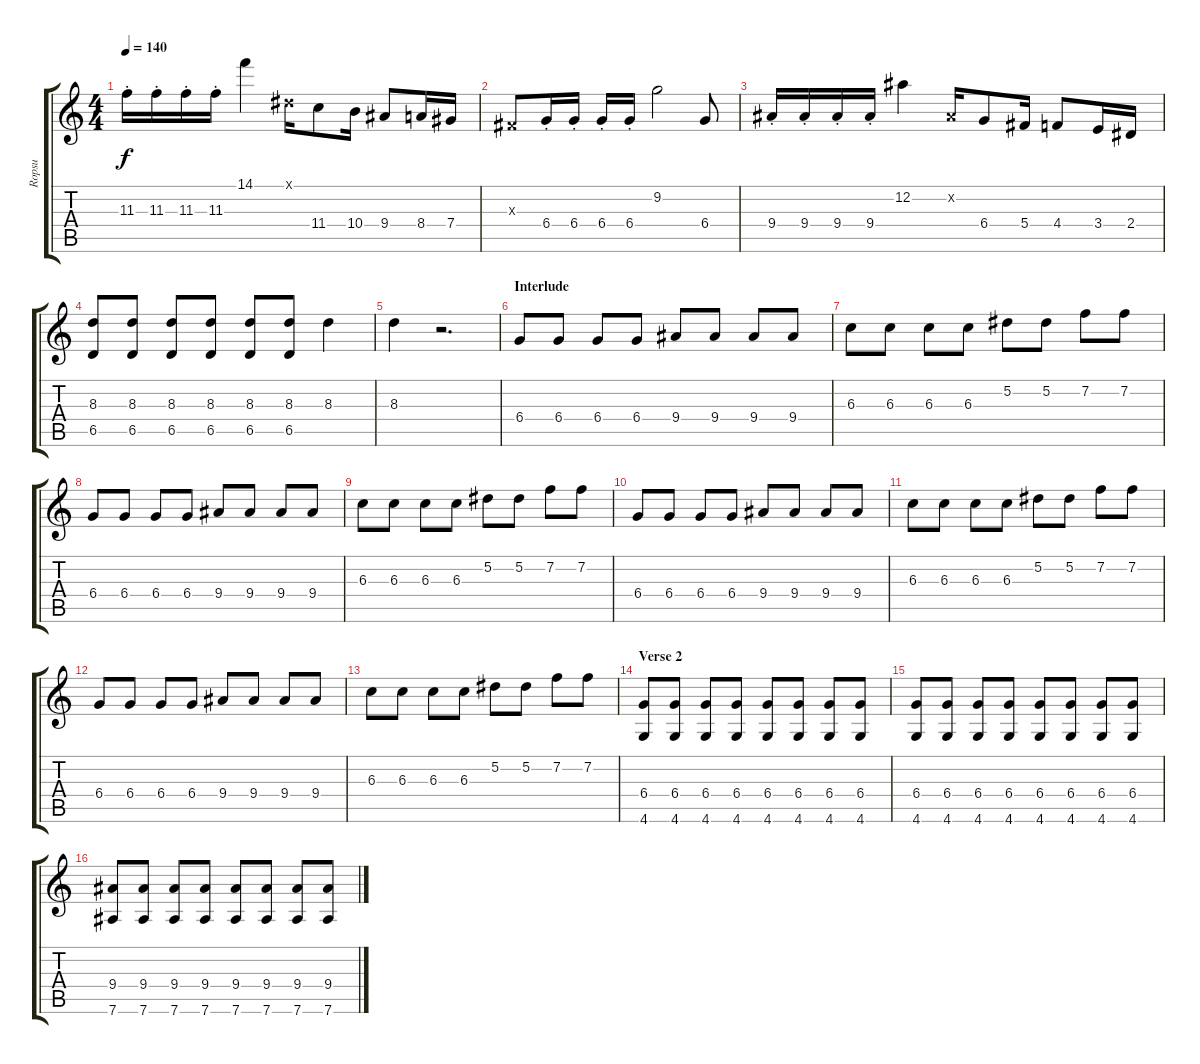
\track ("Ropsu" "Ropsu") {instrument overdrivenguitar}
\staff {score tabs}
\tuning (Eb4 Bb3 Gb3 Db3 Ab2 Eb2) {hide}
\ts (4 4)
\tempo 140
\clef g2
\ks c
11.3{st}.16{dy f} 11.3{st}.16 11.3{st}.16 11.3{st}.16 14.1.4 0.1{x}.16 11.4.8 10.4.16 9.4.8 8.4.16 7.4.16 |
0.3{x}.8 6.4{st}.16 6.4{st}.16 6.4{st}.16 6.4{st}.16 9.2.2 6.4.8 |
9.4{st}.16 9.4{st}.16 9.4{st}.16 9.4{st}.16 12.2.4 0.2{x}.16 6.4.8 5.4.16 4.4.8 3.4.16 2.4.16 |
(8.3 6.5).8 (8.3 6.5).8 (8.3 6.5).8 (8.3 6.5).8 (8.3 6.5).8 (8.3 6.5).8 8.3.4 |
8.3.4 r.2{d} |
\section ("" "Interlude")
6.4.8 6.4.8 6.4.8 6.4.8 9.4.8 9.4.8 9.4.8 9.4.8 |
6.3.8 6.3.8 6.3.8 6.3.8 5.2.8 5.2.8 7.2.8 7.2.8 |
6.4.8 6.4.8 6.4.8 6.4.8 9.4.8 9.4.8 9.4.8 9.4.8 |
6.3.8 6.3.8 6.3.8 6.3.8 5.2.8 5.2.8 7.2.8 7.2.8 |
6.4.8 6.4.8 6.4.8 6.4.8 9.4.8 9.4.8 9.4.8 9.4.8 |
6.3.8 6.3.8 6.3.8 6.3.8 5.2.8 5.2.8 7.2.8 7.2.8 |
6.4.8 6.4.8 6.4.8 6.4.8 9.4.8 9.4.8 9.4.8 9.4.8 |
6.3.8 6.3.8 6.3.8 6.3.8 5.2.8 5.2.8 7.2.8 7.2.8 |
\section ("" "Verse 2")
(6.4 4.6).8 (6.4 4.6).8 (6.4 4.6).8 (6.4 4.6).8 (6.4 4.6).8 (6.4 4.6).8 (6.4 4.6).8 (6.4 4.6).8 |
(6.4 4.6).8 (6.4 4.6).8 (6.4 4.6).8 (6.4 4.6).8 (6.4 4.6).8 (6.4 4.6).8 (6.4 4.6).8 (6.4 4.6).8 |
(9.4 7.6).8 (9.4 7.6).8 (9.4 7.6).8 (9.4 7.6).8 (9.4 7.6).8 (9.4 7.6).8 (9.4 7.6).8 (9.4 7.6).8
